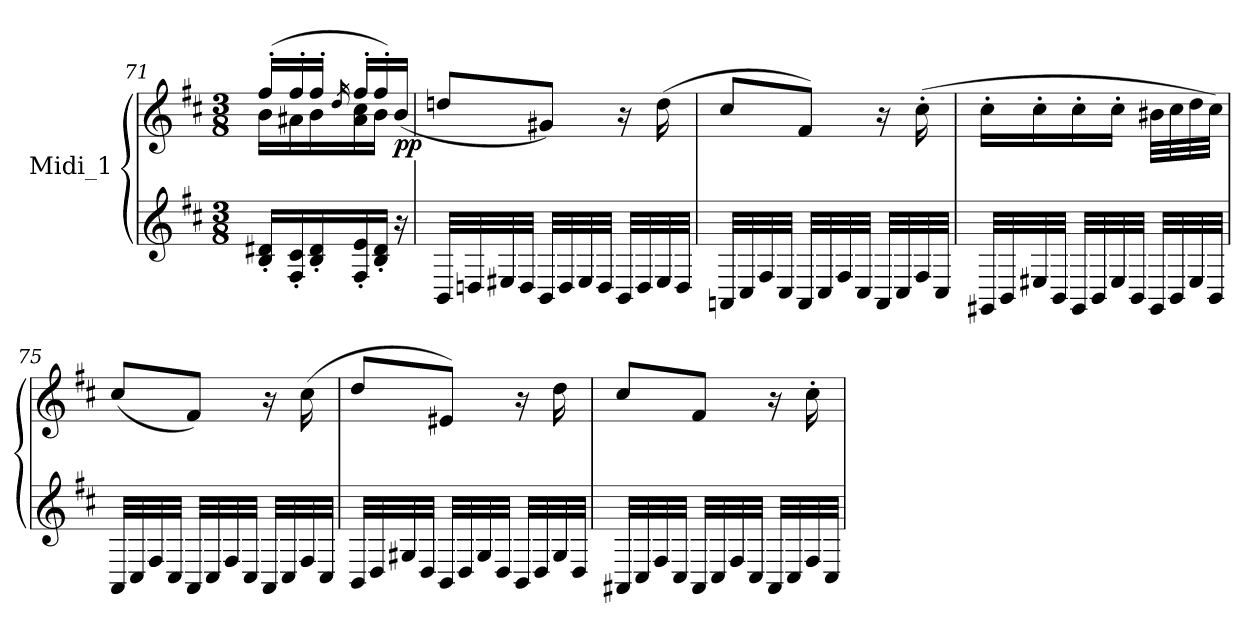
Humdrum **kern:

**kern	**kern	**dynam
*part1	*part1	*part1
*staff2	*staff1	*staff1/2
*I"Midi_1	*	*
*clefG2	*clefG2	*
*k[f#c#]	*k[f#c#]	*
*D:	*D:	*
*M3/8	*M3/8	*
=71	=71	=71
*	*^	*
16B/' 16d#X/'LL	(>16ff#'/LL	16b\LL	.
16F#/' 16c#/'	16ff#'/	16a#X\	.
16B/' 16d#/'	16ff#'/JJ	16b\	.
.	16qdd/	.	.
16F#/' 16e/'	16ff#'/LL	16a#\ 16cc#i\	.
16B/' 16d#/'JJ	16ff#'/)	16b\JJ	.
!	!	!	!LO:DY:b
16r	(>16b/JJ	16ryy	pp
*	*v	*v	*
=72	=72	=72
32BB/LLL	8ddni/L	.
32Dni/	.	.
32E#X/	.	.
32D/JJJ	.	.
32BB/LLL	8g#X/J)	.
32D/	.	.
32E#/	.	.
32D/JJJ	.	.
32BB/LLL	16r	.
32D/	.	.
32E#/	(>16dd\	.
32D/JJJ	.	.
!!LO:LB:g=z
=73	=73	=73
32AAni/LLL	8cc#/L	.
32C#/	.	.
32F#/	.	.
32C#/JJJ	.	.
32AA/LLL	8f#/J)	.
32C#/	.	.
32F#/	.	.
32C#/JJJ	.	.
32AA/LLL	16r	.
32C#/	.	.
32F#/	(>16cc#'\	.
32C#/JJJ	.	.
=74	=74	=74
32GG#X/LLL	16cc#'\LL	.
32BB/	.	.
32E#X/	16cc#'\	.
32BB/JJJ	.	.
32GG#/LLL	16cc#'\	.
32BB/	.	.
32E#/	16cc#'\JJ	.
32BB/JJJ	.	.
32GG#/LLL	32b#X\LLL	.
32BB/	32cc#\	.
32E#/	32dd\	.
32BB/JJJ	32cc#\JJJ)	.
=75	=75	=75
32AA/LLL	(<8cc#/L	.
32C#/	.	.
32F#/	.	.
32C#/JJJ	.	.
32AA/LLL	8f#/J)	.
32C#/	.	.
32F#/	.	.
32C#/JJJ	.	.
32AA/LLL	16r	.
32C#/	.	.
32F#/	(>16cc#\	.
32C#/JJJ	.	.
!!LO:PB:g=z
=76	=76	=76
32BB/LLL	8dd/L	.
32D/	.	.
32G#X/	.	.
32D/JJJ	.	.
32BB/LLL	8e#X/J)	.
32D/	.	.
32G#/	.	.
32D/JJJ	.	.
32BB/LLL	16r	.
32D/	.	.
32G#/	16dd\	.
32D/JJJ	.	.
=77	=77	=77
32AA#X/LLL	8cc#/L	.
32C#/	.	.
32F#/	.	.
32C#/JJJ	.	.
32AA#/LLL	8f#/J	.
32C#/	.	.
32F#/	.	.
32C#/JJJ	.	.
32AA#/LLL	16r	.
32C#/	.	.
32F#/	16cc#'\	.
32C#/JJJ	.	.
=	=	=
*-	*-	*-
